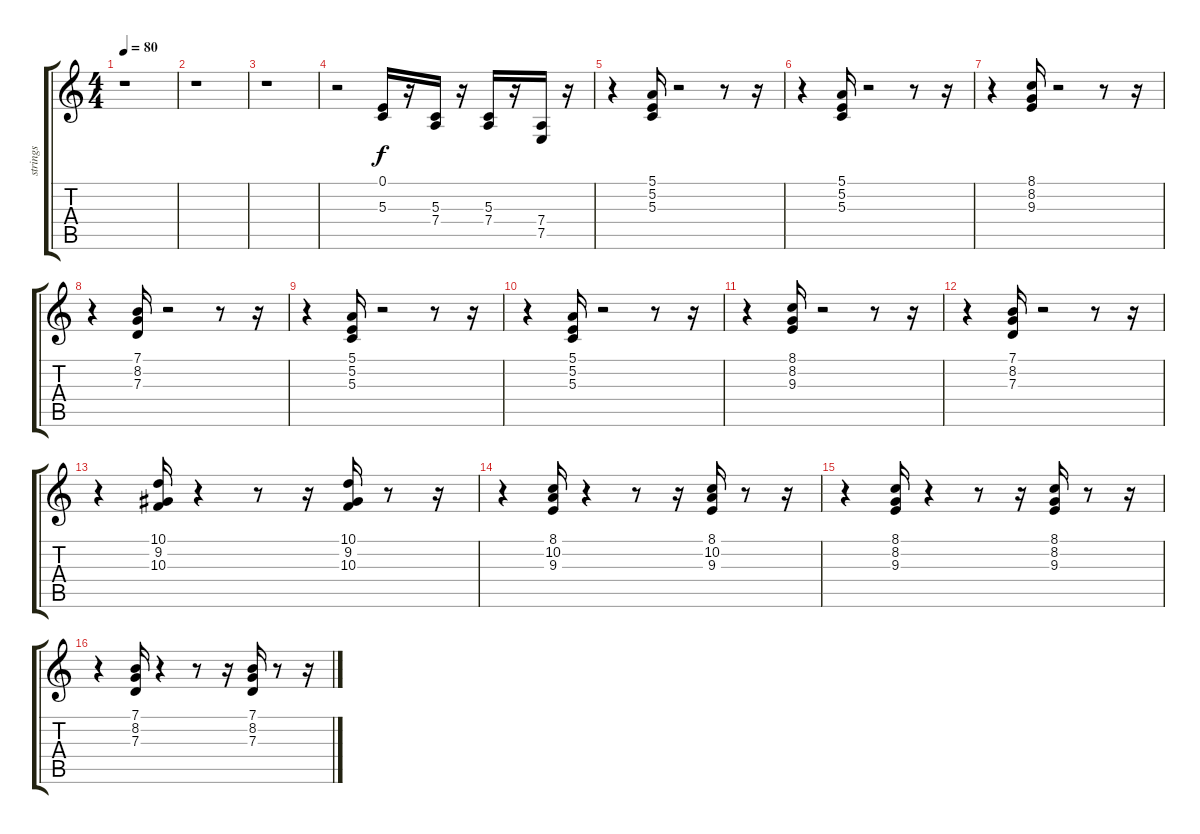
\track ("strings" "strings") {instrument pizzicatostrings}
\staff {score tabs}
\tuning (E4 B3 G3 D3 A2 E2) {hide}
\ts (4 4)
\tempo 80
\clef g2
\ks c
r.1{dy f} |
r.1 |
r.1 |
r.2 (0.1 5.3).16 r.16 (5.3 7.4).16 r.16 (5.3 7.4).16 r.16 (7.4 7.5).16 r.16 |
r.4 (5.1 5.2 5.3).16 r.2 r.8 r.16 |
r.4 (5.1 5.2 5.3).16 r.2 r.8 r.16 |
r.4 (8.1 8.2 9.3).16 r.2 r.8 r.16 |
r.4 (7.1 8.2 7.3).16 r.2 r.8 r.16 |
r.4 (5.1 5.2 5.3).16 r.2 r.8 r.16 |
r.4 (5.1 5.2 5.3).16 r.2 r.8 r.16 |
r.4 (8.1 8.2 9.3).16 r.2 r.8 r.16 |
r.4 (7.1 8.2 7.3).16 r.2 r.8 r.16 |
r.4 (10.1 9.2 10.3).16 r.4 r.8 r.16 (10.1 9.2 10.3).16 r.8 r.16 |
r.4 (8.1 10.2 9.3).16 r.4 r.8 r.16 (8.1 10.2 9.3).16 r.8 r.16 |
r.4 (8.1 8.2 9.3).16 r.4 r.8 r.16 (8.1 8.2 9.3).16 r.8 r.16 |
r.4 (7.1 8.2 7.3).16 r.4 r.8 r.16 (7.1 8.2 7.3).16 r.8 r.16
